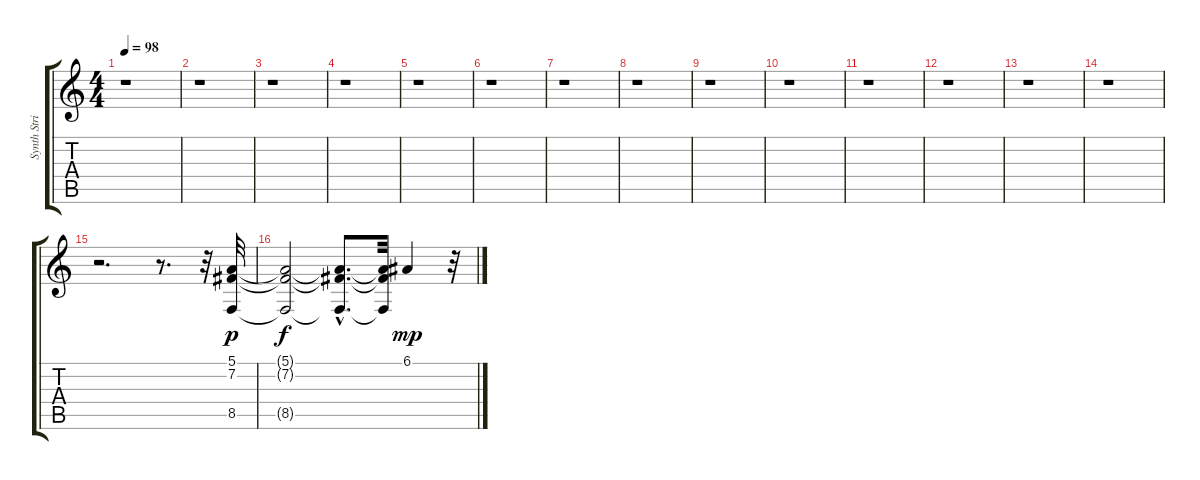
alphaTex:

\track ("Synth Strings" "Synth Stri") {instrument synthstrings2}
\staff {score tabs}
\tuning (E4 B3 G3 D3 A2 E2) {hide}
\ts (4 4)
\tempo 98
\clef g2
\ks c
r.1{dy f} |
r.1 |
r.1 |
r.1 |
r.1 |
r.1 |
r.1 |
r.1 |
r.1 |
r.1 |
r.1 |
r.1 |
r.1 |
r.1 |
r.2{d} r.8{d} r.32 (5.1 7.2 8.5).32{dy p} |
(5.1{t} 7.2{t} 8.5{t}).2{dy f} (5.1{hac t} 7.2{hac t} 8.5{hac t}).8{d} (5.1{t} 7.2{t} 8.5{t}).32 6.1.4{dy mp} r.32
